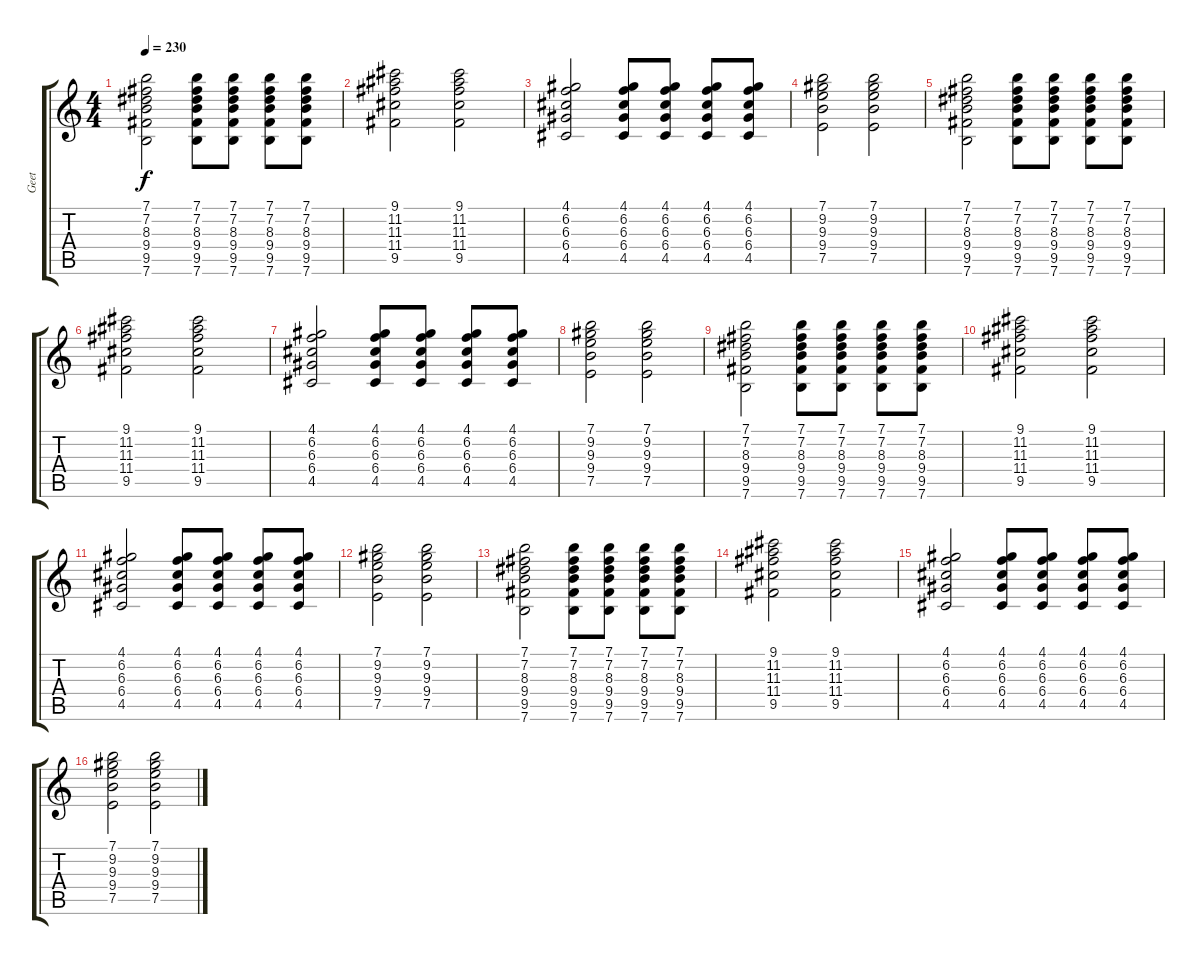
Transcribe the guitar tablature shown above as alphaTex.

\track ("Geet" "Geet") {instrument electricguitarclean}
\staff {score tabs}
\tuning (E4 B3 G3 D3 A2 E2) {hide}
\ts (4 4)
\tempo 230
\clef g2
\ks c
(7.1 7.2 8.3 9.4 9.5 7.6).2{dy f} (7.1 7.2 8.3 9.4 9.5 7.6).8 (7.1 7.2 8.3 9.4 9.5 7.6).8 (7.1 7.2 8.3 9.4 9.5 7.6).8 (7.1 7.2 8.3 9.4 9.5 7.6).8 |
(9.1 11.2 11.3 11.4 9.5).2 (9.1 11.2 11.3 11.4 9.5).2 |
(4.1 6.2 6.3 6.4 4.5).2 (4.1 6.2 6.3 6.4 4.5).8 (4.1 6.2 6.3 6.4 4.5).8 (4.1 6.2 6.3 6.4 4.5).8 (4.1 6.2 6.3 6.4 4.5).8 |
(7.1 9.2 9.3 9.4 7.5).2 (7.1 9.2 9.3 9.4 7.5).2 |
(7.1 7.2 8.3 9.4 9.5 7.6).2 (7.1 7.2 8.3 9.4 9.5 7.6).8 (7.1 7.2 8.3 9.4 9.5 7.6).8 (7.1 7.2 8.3 9.4 9.5 7.6).8 (7.1 7.2 8.3 9.4 9.5 7.6).8 |
(9.1 11.2 11.3 11.4 9.5).2 (9.1 11.2 11.3 11.4 9.5).2 |
(4.1 6.2 6.3 6.4 4.5).2 (4.1 6.2 6.3 6.4 4.5).8 (4.1 6.2 6.3 6.4 4.5).8 (4.1 6.2 6.3 6.4 4.5).8 (4.1 6.2 6.3 6.4 4.5).8 |
(7.1 9.2 9.3 9.4 7.5).2 (7.1 9.2 9.3 9.4 7.5).2 |
(7.1 7.2 8.3 9.4 9.5 7.6).2 (7.1 7.2 8.3 9.4 9.5 7.6).8 (7.1 7.2 8.3 9.4 9.5 7.6).8 (7.1 7.2 8.3 9.4 9.5 7.6).8 (7.1 7.2 8.3 9.4 9.5 7.6).8 |
(9.1 11.2 11.3 11.4 9.5).2 (9.1 11.2 11.3 11.4 9.5).2 |
(4.1 6.2 6.3 6.4 4.5).2 (4.1 6.2 6.3 6.4 4.5).8 (4.1 6.2 6.3 6.4 4.5).8 (4.1 6.2 6.3 6.4 4.5).8 (4.1 6.2 6.3 6.4 4.5).8 |
(7.1 9.2 9.3 9.4 7.5).2 (7.1 9.2 9.3 9.4 7.5).2 |
(7.1 7.2 8.3 9.4 9.5 7.6).2 (7.1 7.2 8.3 9.4 9.5 7.6).8 (7.1 7.2 8.3 9.4 9.5 7.6).8 (7.1 7.2 8.3 9.4 9.5 7.6).8 (7.1 7.2 8.3 9.4 9.5 7.6).8 |
(9.1 11.2 11.3 11.4 9.5).2 (9.1 11.2 11.3 11.4 9.5).2 |
(4.1 6.2 6.3 6.4 4.5).2 (4.1 6.2 6.3 6.4 4.5).8 (4.1 6.2 6.3 6.4 4.5).8 (4.1 6.2 6.3 6.4 4.5).8 (4.1 6.2 6.3 6.4 4.5).8 |
(7.1 9.2 9.3 9.4 7.5).2 (7.1 9.2 9.3 9.4 7.5).2
